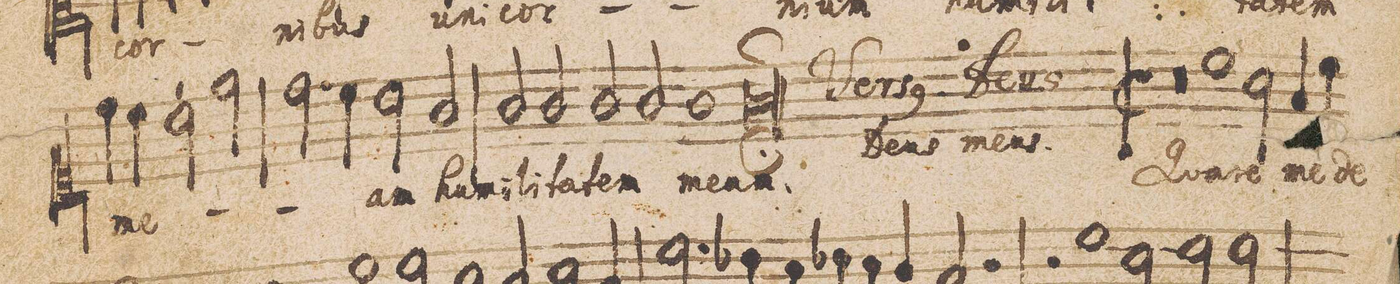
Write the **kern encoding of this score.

**kern	**text	**text
*I"Canto.	*	*
*clefC1	*	*
*k[]	*	*
*met(C|)	*	*
*M2/1	*	*
4dd\	me-	.
4cc\	.	.
=28-	=28-	=28-
2b\	.	.
2ee\	.	.
2.dd\	.	.
4cc\	.	.
=29-	=29-	=29-
2b\	-am	.
2g/	hu-	.
2g/	-mi-	.
2g/	-li-	.
=30-	=30-	=30-
2g/	-ta-	.
2g/	-tem	.
1g	me-	.
=31-	=31-	=31-
0g;;	-am.	.
=||	=||	=||
*>B	*	*
=32||	=32||	=32||
*>C	*	*
*M2/1	*	*
*met(C|)	*	*
*mmet(C|)	*	*
0r	.	.
=33-	=33-	=33-
1cc	Qua-	.
2a\	-re	.
4f/	me	.
4cc\	de	.
=34-	=34-	=34-
*-	*-	*-
